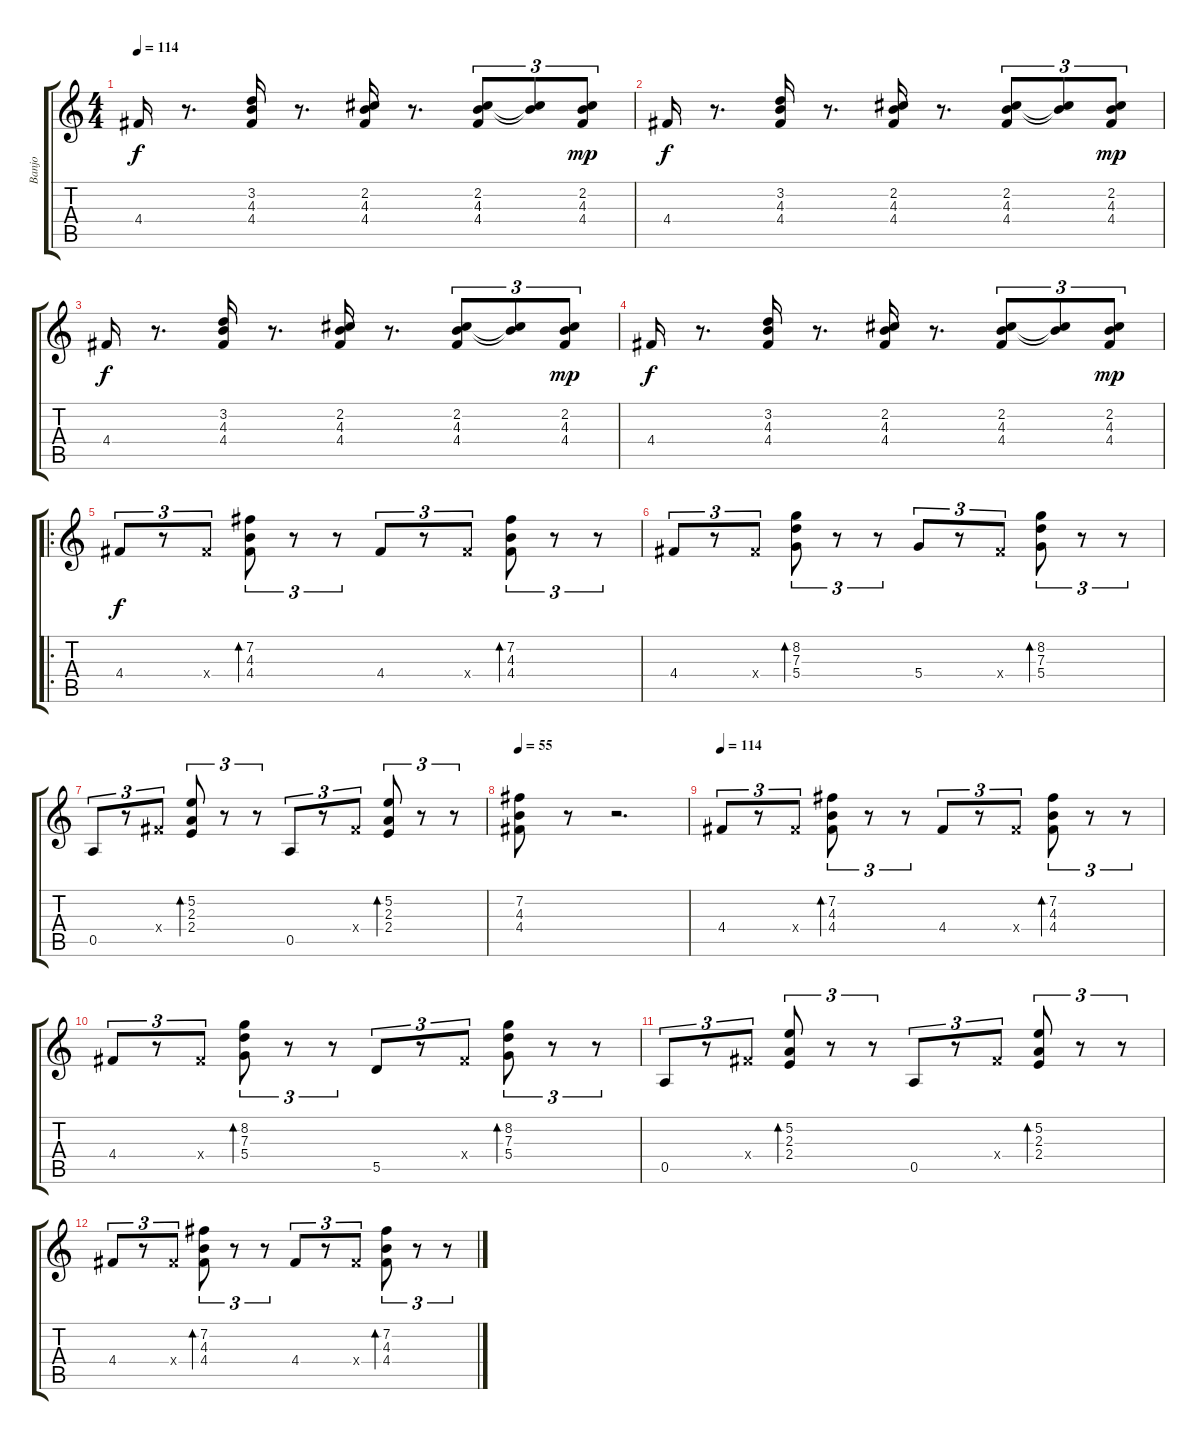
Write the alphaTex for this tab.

\track ("Banjo" "Banjo") {instrument banjo}
\staff {score tabs}
\tuning (E4 B3 G3 D3 A2 E2) {hide}
\displaytranspose 12
\ts (4 4)
\tempo 114
\clef g2
\ks c
4.4.16{dy f instrument banjo} r.8{d} (3.2 4.3 4.4).16 r.8{d} (2.2 4.3 4.4).16 r.8{d} (2.2 4.3 4.4).8{tu (3 2)} (2.2{t} 4.3{t}).8{tu (3 2)} (2.2 4.3 4.4).8{tu (3 2) dy mp} |
4.4.16{dy f} r.8{d} (3.2 4.3 4.4).16 r.8{d} (2.2 4.3 4.4).16 r.8{d} (2.2 4.3 4.4).8{tu (3 2)} (2.2{t} 4.3{t}).8{tu (3 2)} (2.2 4.3 4.4).8{tu (3 2) dy mp} |
4.4.16{dy f} r.8{d} (3.2 4.3 4.4).16 r.8{d} (2.2 4.3 4.4).16 r.8{d} (2.2 4.3 4.4).8{tu (3 2)} (2.2{t} 4.3{t}).8{tu (3 2)} (2.2 4.3 4.4).8{tu (3 2) dy mp} |
4.4.16{dy f} r.8{d} (3.2 4.3 4.4).16 r.8{d} (2.2 4.3 4.4).16 r.8{d} (2.2 4.3 4.4).8{tu (3 2)} (2.2{t} 4.3{t}).8{tu (3 2)} (2.2 4.3 4.4).8{tu (3 2) dy mp} |
\ro
4.4.8{tu (3 2) dy f} r.8{tu (3 2)} 4.4{x}.8{tu (3 2)} (7.2 4.3 4.4).8{tu (3 2) bd 480} r.8{tu (3 2)} r.8{tu (3 2)} 4.4.8{tu (3 2)} r.8{tu (3 2)} 4.4{x}.8{tu (3 2)} (7.2 4.3 4.4).8{tu (3 2) bd 480} r.8{tu (3 2)} r.8{tu (3 2)} |
4.4.8{tu (3 2)} r.8{tu (3 2)} 4.4{x}.8{tu (3 2)} (8.2 7.3 5.4).8{tu (3 2) bd 480} r.8{tu (3 2)} r.8{tu (3 2)} 5.4.8{tu (3 2)} r.8{tu (3 2)} 4.4{x}.8{tu (3 2)} (8.2 7.3 5.4).8{tu (3 2) bd 480} r.8{tu (3 2)} r.8{tu (3 2)} |
0.5.8{tu (3 2)} r.8{tu (3 2)} 4.4{x}.8{tu (3 2)} (5.2 2.3 2.4).8{tu (3 2) bd 480} r.8{tu (3 2)} r.8{tu (3 2)} 0.5.8{tu (3 2)} r.8{tu (3 2)} 4.4{x}.8{tu (3 2)} (5.2 2.3 2.4).8{tu (3 2) bd 480} r.8{tu (3 2)} r.8{tu (3 2)} |
\tempo 55
(7.2 4.3 4.4).8 r.8 r.2{d} |
\tempo 114
4.4.8{tu (3 2)} r.8{tu (3 2)} 4.4{x}.8{tu (3 2)} (7.2 4.3 4.4).8{tu (3 2) bd 480} r.8{tu (3 2)} r.8{tu (3 2)} 4.4.8{tu (3 2)} r.8{tu (3 2)} 4.4{x}.8{tu (3 2)} (7.2 4.3 4.4).8{tu (3 2) bd 480} r.8{tu (3 2)} r.8{tu (3 2)} |
4.4.8{tu (3 2)} r.8{tu (3 2)} 4.4{x}.8{tu (3 2)} (8.2 7.3 5.4).8{tu (3 2) bd 480} r.8{tu (3 2)} r.8{tu (3 2)} 5.5.8{tu (3 2)} r.8{tu (3 2)} 4.4{x}.8{tu (3 2)} (8.2 7.3 5.4).8{tu (3 2) bd 480} r.8{tu (3 2)} r.8{tu (3 2)} |
0.5.8{tu (3 2)} r.8{tu (3 2)} 4.4{x}.8{tu (3 2)} (5.2 2.3 2.4).8{tu (3 2) bd 480} r.8{tu (3 2)} r.8{tu (3 2)} 0.5.8{tu (3 2)} r.8{tu (3 2)} 4.4{x}.8{tu (3 2)} (5.2 2.3 2.4).8{tu (3 2) bd 480} r.8{tu (3 2)} r.8{tu (3 2)} |
4.4.8{tu (3 2)} r.8{tu (3 2)} 4.4{x}.8{tu (3 2)} (7.2 4.3 4.4).8{tu (3 2) bd 480} r.8{tu (3 2)} r.8{tu (3 2)} 4.4.8{tu (3 2)} r.8{tu (3 2)} 4.4{x}.8{tu (3 2)} (7.2 4.3 4.4).8{tu (3 2) bd 480} r.8{tu (3 2)} r.8{tu (3 2)}
